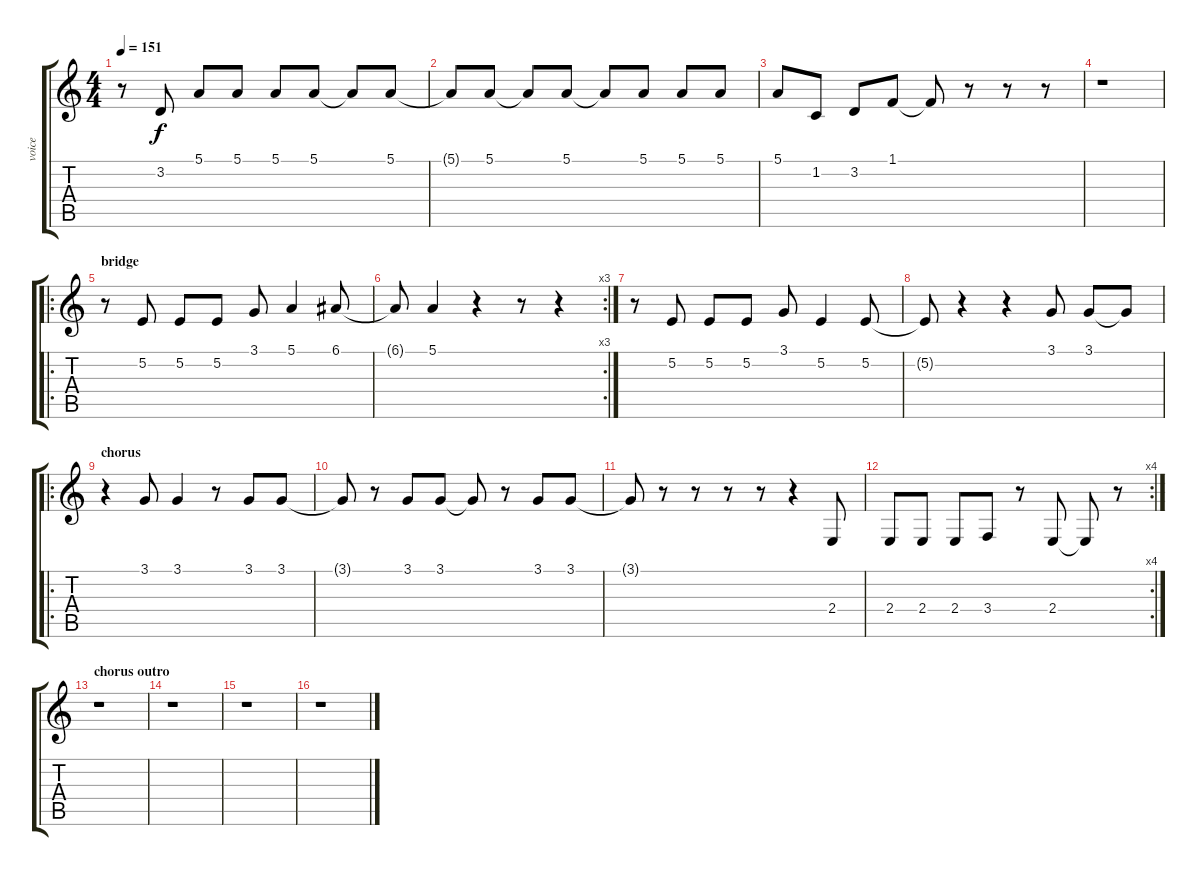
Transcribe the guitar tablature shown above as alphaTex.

\track ("voice" "voice") {instrument altosax}
\staff {score tabs}
\tuning (E4 B3 G3 D3 A2 E2) {hide}
\ts (4 4)
\tempo 151
\clef g2
\ks c
r.8{dy f} 3.2.8 5.1.8 5.1.8 5.1.8 5.1.8 5.1{t}.8 5.1.8 |
5.1{t}.8 5.1.8 5.1{t}.8 5.1.8 5.1{t}.8 5.1.8 5.1.8 5.1.8 |
5.1.8 1.2.8 3.2.8 1.1.8 1.1{t}.8 r.8 r.8 r.8 |
r.1 |
\ro
\section ("" "bridge")
r.8 5.2.8 5.2.8 5.2.8 3.1.8 5.1.4 6.1.8 |
\rc 3
6.1{t}.8 5.1.4 r.4 r.8 r.4 |
r.8 5.2.8 5.2.8 5.2.8 3.1.8 5.2.4 5.2.8 |
5.2{t}.8 r.4 r.4 3.1.8 3.1.8 3.1{t}.8 |
\ro
\section ("" "chorus")
r.4 3.1.8 3.1.4 r.8 3.1.8 3.1.8 |
3.1{t}.8 r.8 3.1.8 3.1.8 3.1{t}.8 r.8 3.1.8 3.1.8 |
3.1{t}.8 r.8 r.8 r.8 r.8 r.4 2.4.8 |
\rc 4
2.4.8 2.4.8 2.4.8 3.4.8 r.8 2.4.8 2.4{t}.8 r.8 |
\section ("" "chorus outro")
r.1 |
r.1 |
r.1 |
r.1
